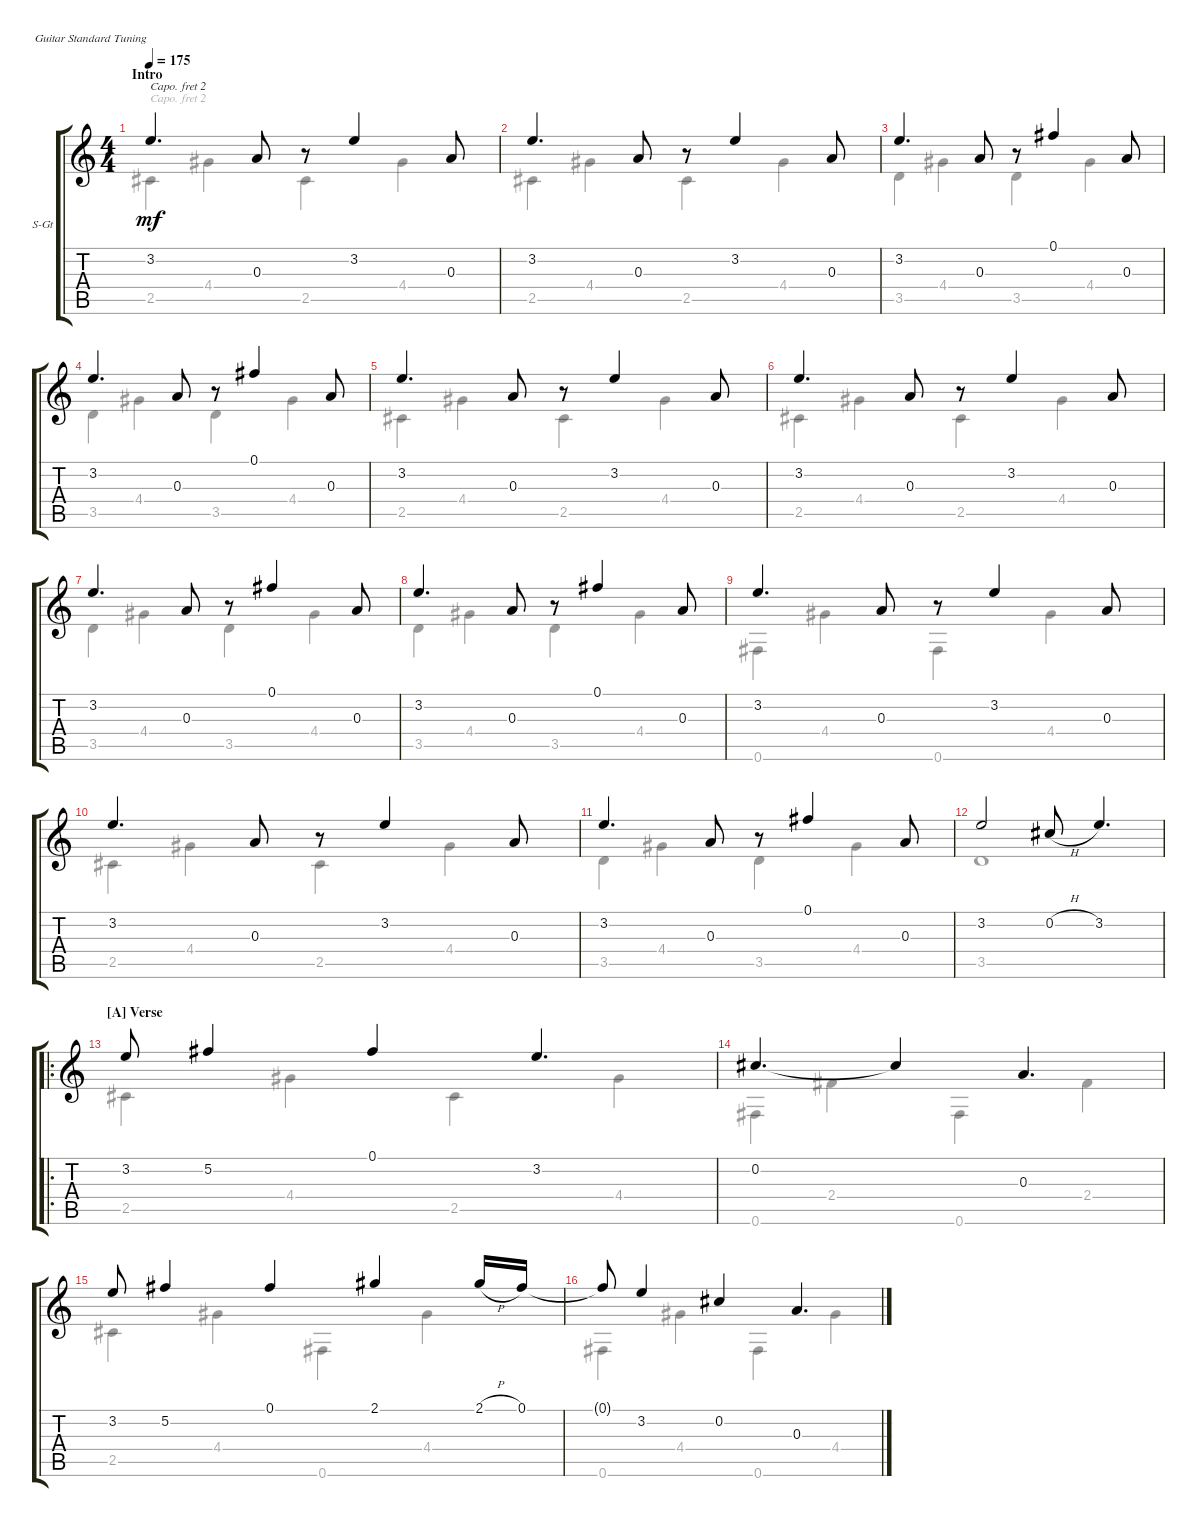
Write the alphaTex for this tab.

\defaultSystemsLayout 4
\bracketExtendMode groupsimilarinstruments
\firstSystemTrackNameOrientation horizontal
\otherSystemsTrackNameOrientation horizontal
\track ("Steel Guitar" "S-Gt") {instrument acousticguitarsteel}
\staff {score tabs}
\capo 2
\tuning (E4 B3 G3 D3 A2 E2)
\voice
\ts (4 4)
\section ("" "Intro")
\tempo 175
\clef g2
\ks c
3.2.4{d dy mf instrument acousticguitarsteel} 0.3.8 r.8 3.2.4 0.3.8 |
3.2.4{d} 0.3.8 r.8 3.2.4 0.3.8 |
3.2.4{d} 0.3.8 r.8 0.1.4 0.3.8 |
3.2.4{d} 0.3.8 r.8 0.1.4 0.3.8 |
3.2.4{d} 0.3.8 r.8 3.2.4 0.3.8 |
3.2.4{d} 0.3.8 r.8 3.2.4 0.3.8 |
3.2.4{d} 0.3.8 r.8 0.1.4 0.3.8 |
3.2.4{d} 0.3.8 r.8 0.1.4 0.3.8 |
3.2.4{d} 0.3.8 r.8 3.2.4 0.3.8 |
3.2.4{d} 0.3.8 r.8 3.2.4 0.3.8 |
3.2.4{d} 0.3.8 r.8 0.1.4 0.3.8 |
3.2.2 0.2{h}.8 3.2.4{d} |
\ro
\section ("A" "Verse")
3.2.8 5.2.4 0.1.4 3.2.4{d} |
0.2.4{d} 0.2{t}.4 0.3.4{d} |
3.2.8 5.2.4 0.1.4 2.1.4 2.1{h}.16 0.1.16 |
0.1{t}.8 3.2.4 0.2.4 0.3.4{d}
\voice
\clef g2
\ottava regular
\simile none
\ks c
2.5.4{dy mf} 4.4.4 2.5.4 4.4.4 |
2.5.4 4.4.4 2.5.4 4.4.4 |
3.5.4 4.4.4 3.5.4 4.4.4 |
3.5.4 4.4.4 3.5.4 4.4.4 |
2.5.4 4.4.4 2.5.4 4.4.4 |
2.5.4 4.4.4 2.5.4 4.4.4 |
3.5.4 4.4.4 3.5.4 4.4.4 |
3.5.4 4.4.4 3.5.4 4.4.4 |
0.6.4 4.4.4 0.6.4 4.4.4 |
2.5.4 4.4.4 2.5.4 4.4.4 |
3.5.4 4.4.4 3.5.4 4.4.4 |
3.5.1 |
2.5.4 4.4.4 2.5.4 4.4.4 |
0.6.4 2.4.4 0.6.4 2.4.4 |
2.5.4 4.4.4 0.6.4 4.4.4 |
0.6.4 4.4.4 0.6.4 4.4.4
